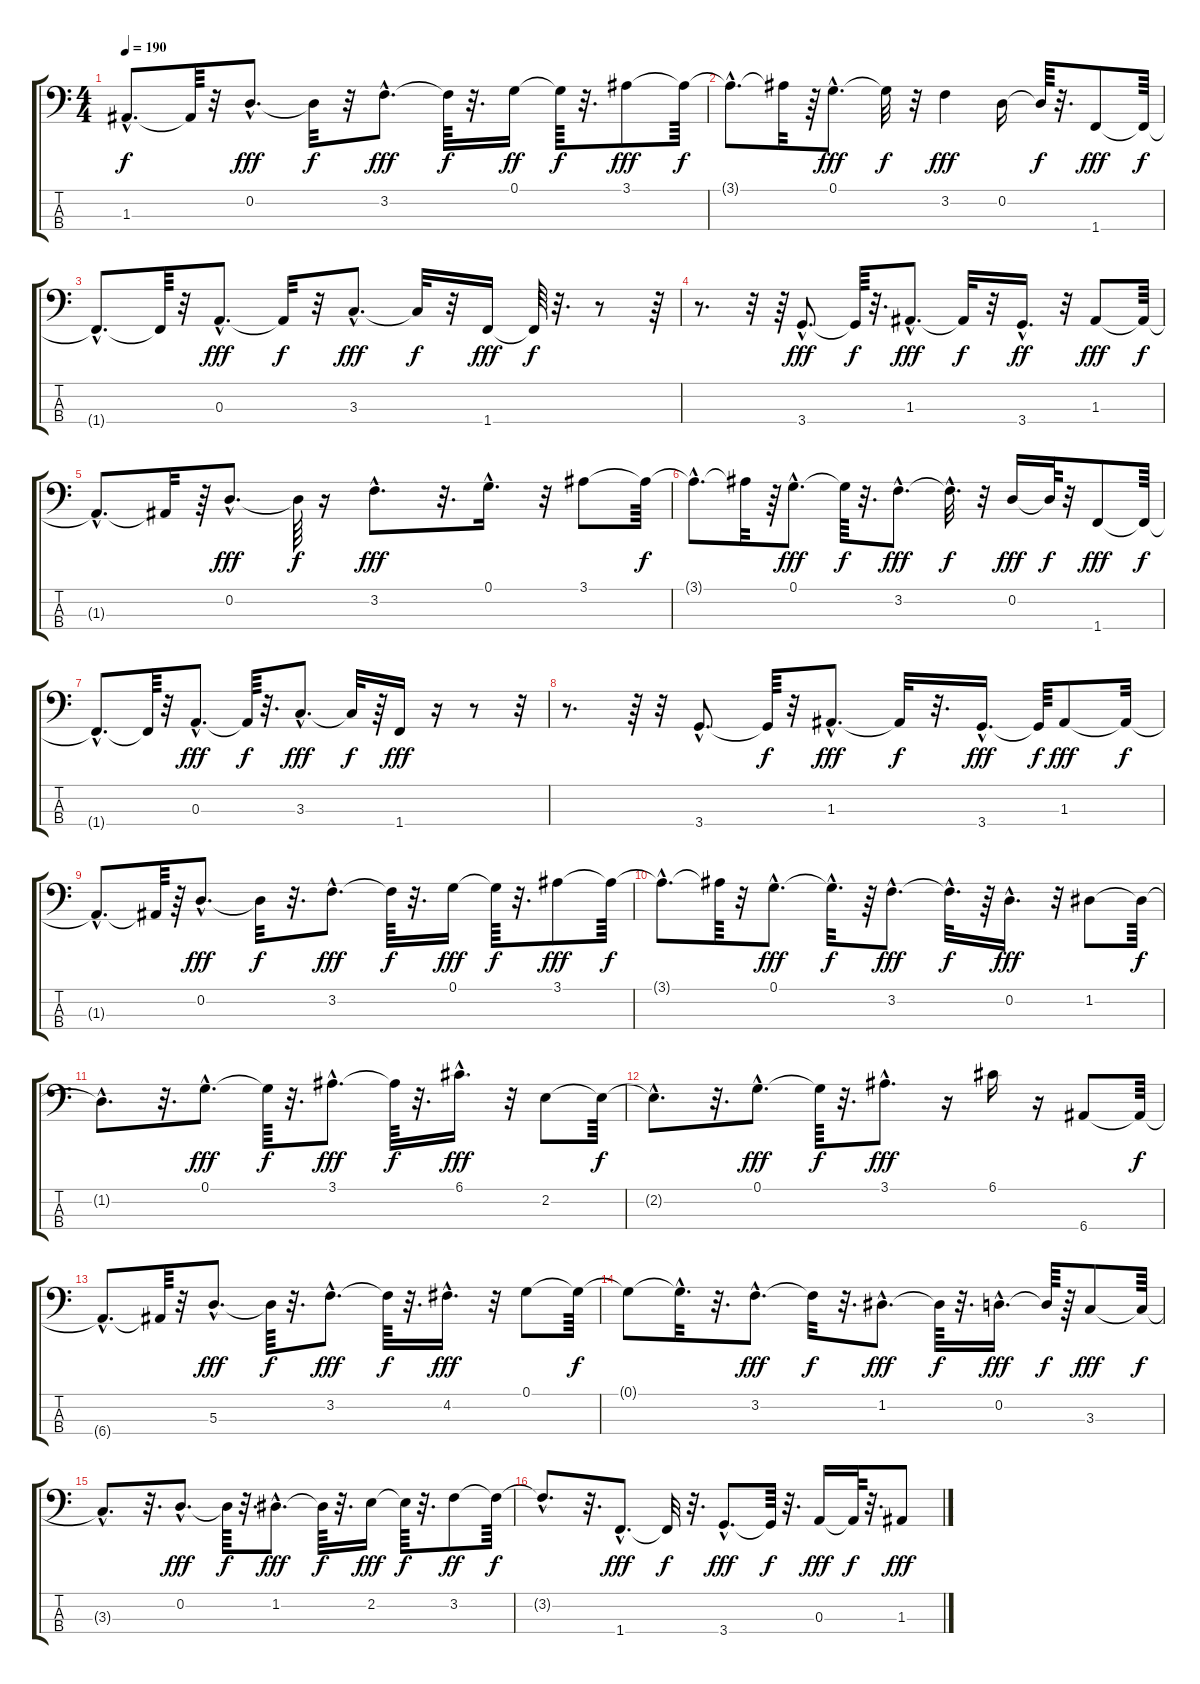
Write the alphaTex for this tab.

\track "" {instrument electricbassfinger}
\staff {score tabs}
\tuning (G2 D2 A1 E1) {hide}
\ts (4 4)
\tempo 190
\clef f4
\ks c
1.3{hac t}.8{d dy f} 1.3{t}.64 r.32 0.2{hac}.8{d dy fff} 0.2{t}.32{dy f} r.32 3.2{hac}.8{d dy fff} 3.2{t}.64{dy f} r.32{d} 0.1.16{dy ff} 0.1{t}.64{dy f} r.32{d} 3.1.8{dy fff} 3.1{t}.64{dy f} |
3.1{hac t}.8{d} 3.1{t}.32 r.64 0.1{hac}.8{d dy fff} 0.1{t}.32{dy f} r.32 3.2.4{dy fff} 0.2.16 0.2{t}.64{dy f} r.32{d} 1.4.8{dy fff} 1.4{t}.64{dy f} |
1.4{hac t}.8{d} 1.4{t}.64 r.32 0.3{hac}.8{d dy fff} 0.3{t}.32{dy f} r.32 3.3{hac}.8{d dy fff} 3.3{t}.32{dy f} r.32 1.4.16{dy fff} 1.4{t}.64{dy f} r.32{d} r.8 r.64 |
r.8{d} r.32 r.64 3.4{hac}.8{d dy fff} 3.4{t}.64{dy f} r.32{d} 1.3{hac}.8{d dy fff} 1.3{t}.32{dy f} r.32 3.4{hac}.16{d dy ff} r.32 1.3.8{dy fff} 1.3{t}.64{dy f} |
1.3{hac t}.8{d} 1.3{t}.32 r.64 0.2{hac}.8{d dy fff} 0.2{t}.64{dy f} r.16 3.2{hac}.8{d dy fff} r.32{d} 0.1{hac}.16{d} r.32 3.1.8 3.1{t}.64{dy f} |
3.1{hac t}.8{d} 3.1{t}.32 r.64 0.1{hac}.8{d dy fff} 0.1{t}.64{dy f} r.32{d} 3.2{hac}.8{d dy fff} 3.2{hac t}.32{d dy f} r.32 0.2.16{dy fff} 0.2{t}.64{dy f} r.32 1.4.8{dy fff} 1.4{t}.64{dy f} |
1.4{hac t}.8{d} 1.4{t}.64 r.32 0.3{hac}.8{d dy fff} 0.3{t}.64{dy f} r.32{d} 3.3{hac}.8{d dy fff} 3.3{t}.32{dy f} r.64 1.4.16{dy fff} r.16 r.8 r.32 |
r.8{d} r.64 r.32 3.4{hac}.8{d} 3.4{t}.64{dy f} r.32 1.3{hac}.8{d dy fff} 1.3{t}.32{dy f} r.32{d} 3.4{hac}.16{d dy fff} 3.4{t}.64{dy f} 1.3.8{dy fff} 1.3{t}.32{dy f} |
1.3{hac t}.8{d} 1.3{t}.64 r.64 0.2{hac}.8{d dy fff} 0.2{t}.32{dy f} r.32{d} 3.2{hac}.8{d dy fff} 3.2{t}.64{dy f} r.32{d} 0.1.16{dy fff} 0.1{t}.64{dy f} r.32{d} 3.1.8{dy fff} 3.1{t}.64{dy f} |
3.1{hac t}.8{d} 3.1{t}.64 r.32 0.1{hac}.8{d dy fff} 0.1{hac t}.32{d dy f} r.64 3.2{hac}.8{d dy fff} 3.2{hac t}.32{d dy f} r.64 0.2{hac}.16{d dy fff} r.32 1.2.8 1.2{t}.64{dy f} |
1.2{hac t}.8{d} r.32{d} 0.1{hac}.8{d dy fff} 0.1{t}.64{dy f} r.32{d} 3.1{hac}.8{d dy fff} 3.1{t}.64{dy f} r.32{d} 6.1{hac}.16{d dy fff} r.32 2.2.8 2.2{t}.64{dy f} |
2.2{hac t}.8{d} r.32{d} 0.1{hac}.8{d dy fff} 0.1{t}.64{dy f} r.32{d} 3.1{hac}.8{d dy fff} r.16 6.1.16 r.16 6.4.8 6.4{t}.64{dy f} |
6.4{hac t}.8{d} 6.4{t}.64 r.32 5.3{hac}.8{d dy fff} 5.3{t}.64{dy f} r.32{d} 3.2{hac}.8{d dy fff} 3.2{t}.64{dy f} r.32{d} 4.2{hac}.16{d dy fff} r.32 0.1.8 0.1{t}.64{dy f} |
0.1{t}.8 0.1{hac t}.32{d} r.32{d} 3.2{hac}.8{d dy fff} 3.2{t}.32{dy f} r.32{d} 1.2{hac}.8{d dy fff} 1.2{t}.64{dy f} r.32{d} 0.2{hac}.16{d dy fff} 0.2{t}.64{dy f} r.64 3.3.8{dy fff} 3.3{t}.64{dy f} |
3.3{hac t}.8{d} r.32{d} 0.2{hac}.8{d dy fff} 0.2{t}.64{dy f} r.32{d} 1.2{hac}.8{d dy fff} 1.2{t}.64{dy f} r.32{d} 2.2.16{dy fff} 2.2{t}.64{dy f} r.32{d} 3.2.8{dy ff} 3.2{t}.64{dy f} |
3.2{hac t}.8{d} r.32{d} 1.4{hac}.8{d dy fff} 1.4{t}.32{dy f} r.32{d} 3.4{hac}.8{d dy fff} 3.4{t}.64{dy f} r.32{d} 0.3.16{dy fff} 0.3{t}.64{dy f} r.32{d} 1.3.8{dy fff}
